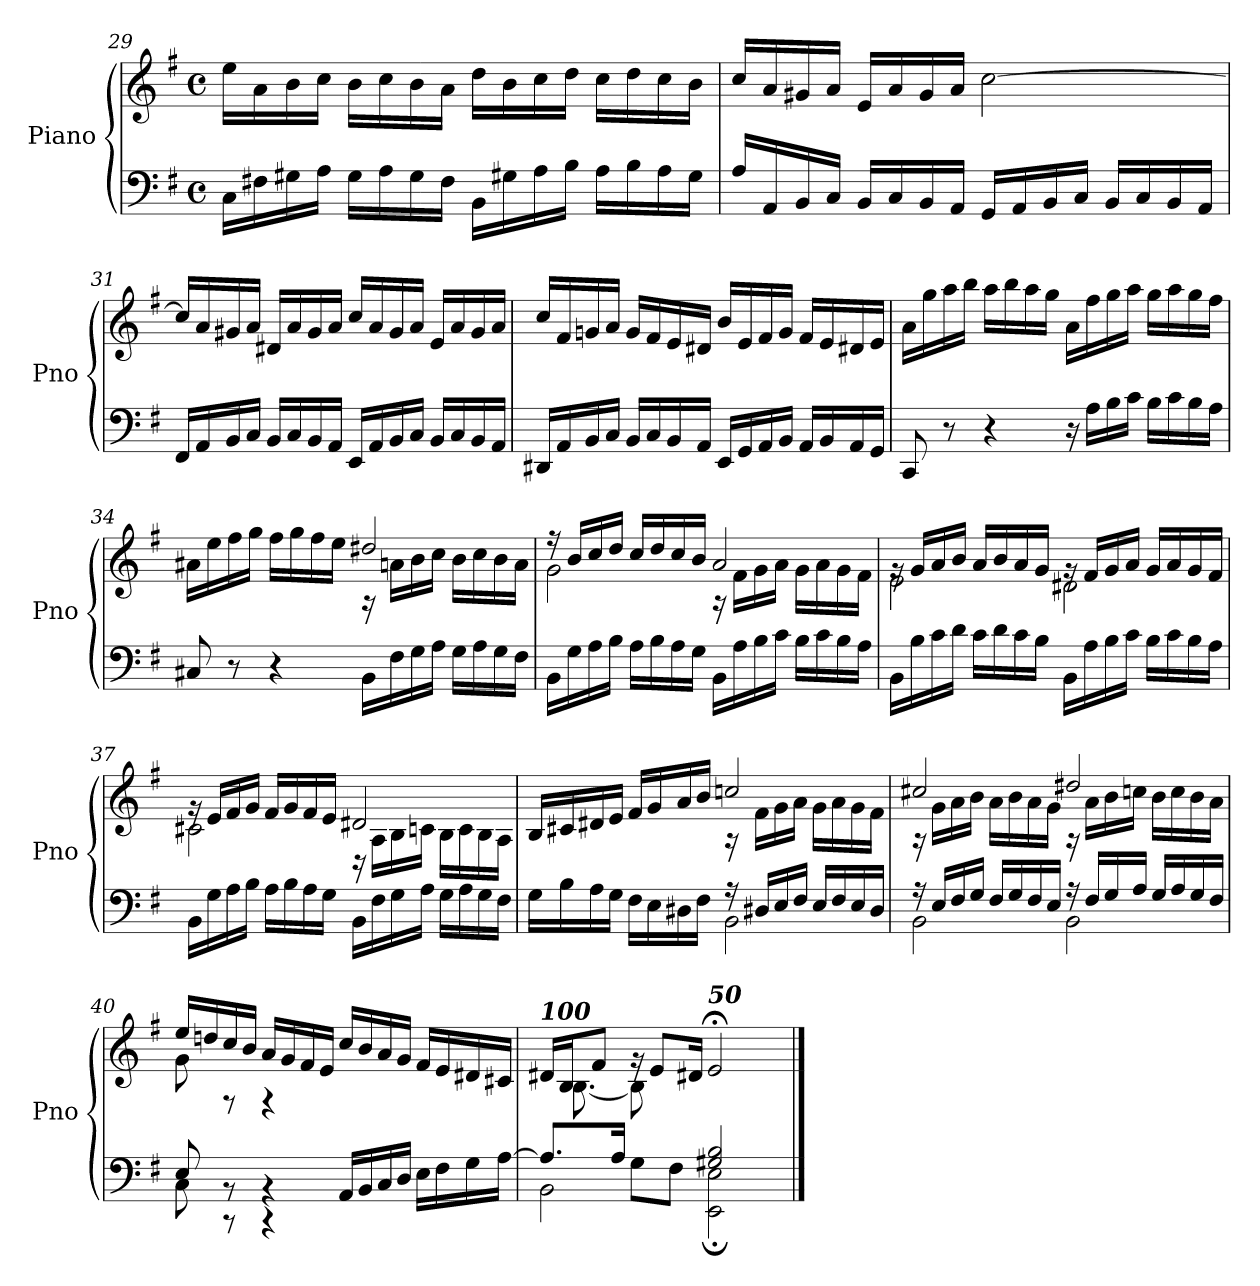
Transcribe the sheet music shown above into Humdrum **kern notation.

**kern	**kern
*part1	*part1
*staff2	*staff1
*I"Piano	*
*I'Pno	*
*clefF4	*clefG2
*k[f#]	*k[f#]
*M4/4	*M4/4
*met(c)	*met(c)
=29	=29
16C\LL	16ee\LL
16F#X\	16a\
16G#X\	16b\
16A\JJ	16cc\JJ
16G#\LL	16b\LL
16A\	16cc\
16G#\	16b\
16F#\JJ	16a\JJ
16BB\LL	16dd\LL
16G#X\	16b\
16A\	16cc\
16B\JJ	16dd\JJ
16A\LL	16cc\LL
16B\	16dd\
16A\	16cc\
16G#\JJ	16b\JJ
=30	=30
16A/LL	16cc/LL
16AA/	16a/
16BB/	16g#X/
16C/JJ	16a/JJ
16BB/LL	16e/LL
16C/	16a/
16BB/	16g#/
16AA/JJ	16a/JJ
16GG/LL	[2cc\
16AA/	.
16BB/	.
16C/JJ	.
16BB/LL	.
16C/	.
16BB/	.
16AA/JJ	.
!!LO:LB:g=z
=31	=31
16FF#/LL	16cc/LL]
16AA/	16a/
16BB/	16g#X/
16C/JJ	16a/JJ
16BB/LL	16d#X/LL
16C/	16a/
16BB/	16g#/
16AA/JJ	16a/JJ
16EE/LL	16cc/LL
16AA/	16a/
16BB/	16g#/
16C/JJ	16a/JJ
16BB/LL	16e/LL
16C/	16a/
16BB/	16g#/
16AA/JJ	16a/JJ
=32	=32
16DD#X/LL	16cc/LL
16AA/	16f#/
16BB/	16gn/
16C/JJ	16a/JJ
16BB/LL	16g/LL
16C/	16f#/
16BB/	16e/
16AA/JJ	16d#X/JJ
16EE/LL	16b/LL
16GG/	16e/
16AA/	16f#/
16BB/JJ	16g/JJ
16AA/LL	16f#/LL
16BB/	16e/
16AA/	16d#X/
16GG/JJ	16e/JJ
!!LO:LB:g=z
=33	=33
8CC/	16a\LL
.	16gg\
8r	16aa\
.	16bb\JJ
4r	16aa\LL
.	16bb\
.	16aa\
.	16gg\JJ
16r	16a\LL
16A\LL	16ff#\
16B\	16gg\
16c\JJ	16aa\JJ
16B\LL	16gg\LL
16c\	16aa\
16B\	16gg\
16A\JJ	16ff#\JJ
!!LO:LB:g=z
=34	=34
*	*^
8C#X/	16a#X\LL	2ryy
.	16ee\	.
8r	16ff#\	.
.	16gg\JJ	.
4r	16ff#\LL	.
.	16gg\	.
.	16ff#\	.
.	16ee\JJ	.
16BB\LL	2dd#X/	16rA
16F#\	.	16an\LL
16G\	.	16b\
16A\JJ	.	16cc\JJ
16G\LL	.	16b\LL
16A\	.	16cc\
16G\	.	16b\
16F#\JJ	.	16a\JJ
=35	=35	=35
16BB\LL	16r	2g\
16G\	16b/LL	.
16A\	16cc/	.
16B\JJ	16dd/JJ	.
16A\LL	16cc/LL	.
16B\	16dd/	.
16A\	16cc/	.
16G\JJ	16b/JJ	.
16BB\LL	2a/	16rA
16A\	.	16f#\LL
16B\	.	16g\
16c\JJ	.	16a\JJ
16B\LL	.	16g\LL
16c\	.	16a\
16B\	.	16g\
16A\JJ	.	16f#\JJ
=36	=36	=36
16BB\LL	16rg	2e\
16B\	16g/LL	.
16c\	16a/	.
16d\JJ	16b/JJ	.
16c\LL	16a/LL	.
16d\	16b/	.
16c\	16a/	.
16B\JJ	16g/JJ	.
16BB\LL	16rg	2d#X\
16A\	16f#/LL	.
16B\	16g/	.
16c\JJ	16a/JJ	.
16B\LL	16g/LL	.
16c\	16a/	.
16B\	16g/	.
16A\JJ	16f#/JJ	.
!!LO:LB:g=z	!!
=37	=37	=37
16BB\LL	16rg	2c#X\
16G\	16e/LL	.
16A\	16f#/	.
16B\JJ	16g/JJ	.
16A\LL	16f#/LL	.
16B\	16g/	.
16A\	16f#/	.
16G\JJ	16e/JJ	.
16BB\LL	2d#X/	16rD
16F#\	.	16A\LL
16G\	.	16B\
16A\JJ	.	16cn\JJ
16G\LL	.	16B\LL
16A\	.	16c\
16G\	.	16B\
16F#\JJ	.	16A\JJ
=38	=38	=38
*^	*	*
16G\LL	2ryy	16B/LL	2ryy
16B\	.	16c#X/	.
16A\	.	16d#X/	.
16G\JJ	.	16e/JJ	.
16F#\LL	.	16f#/LL	.
16E\	.	16g/	.
16D#X\	.	16a/	.
16F#\JJ	.	16b/JJ	.
16r	2BB\	2ccn/	16rA
16D#X/LL	.	.	16f#\LL
16E/	.	.	16g\
16F#/JJ	.	.	16a\JJ
16E/LL	.	.	16g\LL
16F#/	.	.	16a\
16E/	.	.	16g\
16D#/JJ	.	.	16f#\JJ
!!LO:PB:g=z	!!
=39	=39	=39	=39
16r	2BB\	2cc#X/	16rA
16E/LL	.	.	16g\LL
16F#/	.	.	16a\
16G/JJ	.	.	16b\JJ
16F#/LL	.	.	16a\LL
16G/	.	.	16b\
16F#/	.	.	16a\
16E/JJ	.	.	16g\JJ
16r	2BB\	2dd#X/	16rA
16F#/LL	.	.	16a\LL
16G/	.	.	16b\
16A/JJ	.	.	16ccn\JJ
16G/LL	.	.	16b\LL
16A/	.	.	16cc\
16G/	.	.	16b\
16F#/JJ	.	.	16a\JJ
=40	=40	=40	=40
8E/	8C\	16ee/LL	8g\
.	.	16ddn/	.
8rBB	8rCC	16cc/	8rF
.	.	16b/JJ	.
4rBB	4rCC	16a/LL	4rF
.	.	16g/	.
.	.	16f#/	.
.	.	16e/JJ	.
16AA/LL	2ryy	16cc/LL	2ryy
16BB/	.	16b/	.
16C/	.	16a/	.
16D/JJ	.	16g/JJ	.
16E\LL	.	16f#/LL	.
16F#\	.	16e/	.
16G\	.	16d#X/	.
[16A\JJ	.	16c#X/JJ	.
=41	=41	=41	=41
*	*^	*	*
!	!	!	!LO:TX:a:Bi:t=100	!
4.ryy	8.A/L]	2BB\	16d#X/LL	16ryy
.	.	.	16B/J	[8.B\
.	.	.	8f#/J	.
.	16A/Jk	.	.	.
.	8G\L	.	16rg	8B\L]
.	.	.	8e/L	.
8A/J	8F#\J	.	.	2ryy
.	.	.	16d#X/Jk	.
!	!	!	!LO:TX:a:Bi:t=50	!
2G#X/ 2B/	2EE\; 2E\;	2ryy	2e;</	.
.	.	.	.	8ryy
*v	*v	*v	*	*
*	*v	*v
==	==
*-	*-
